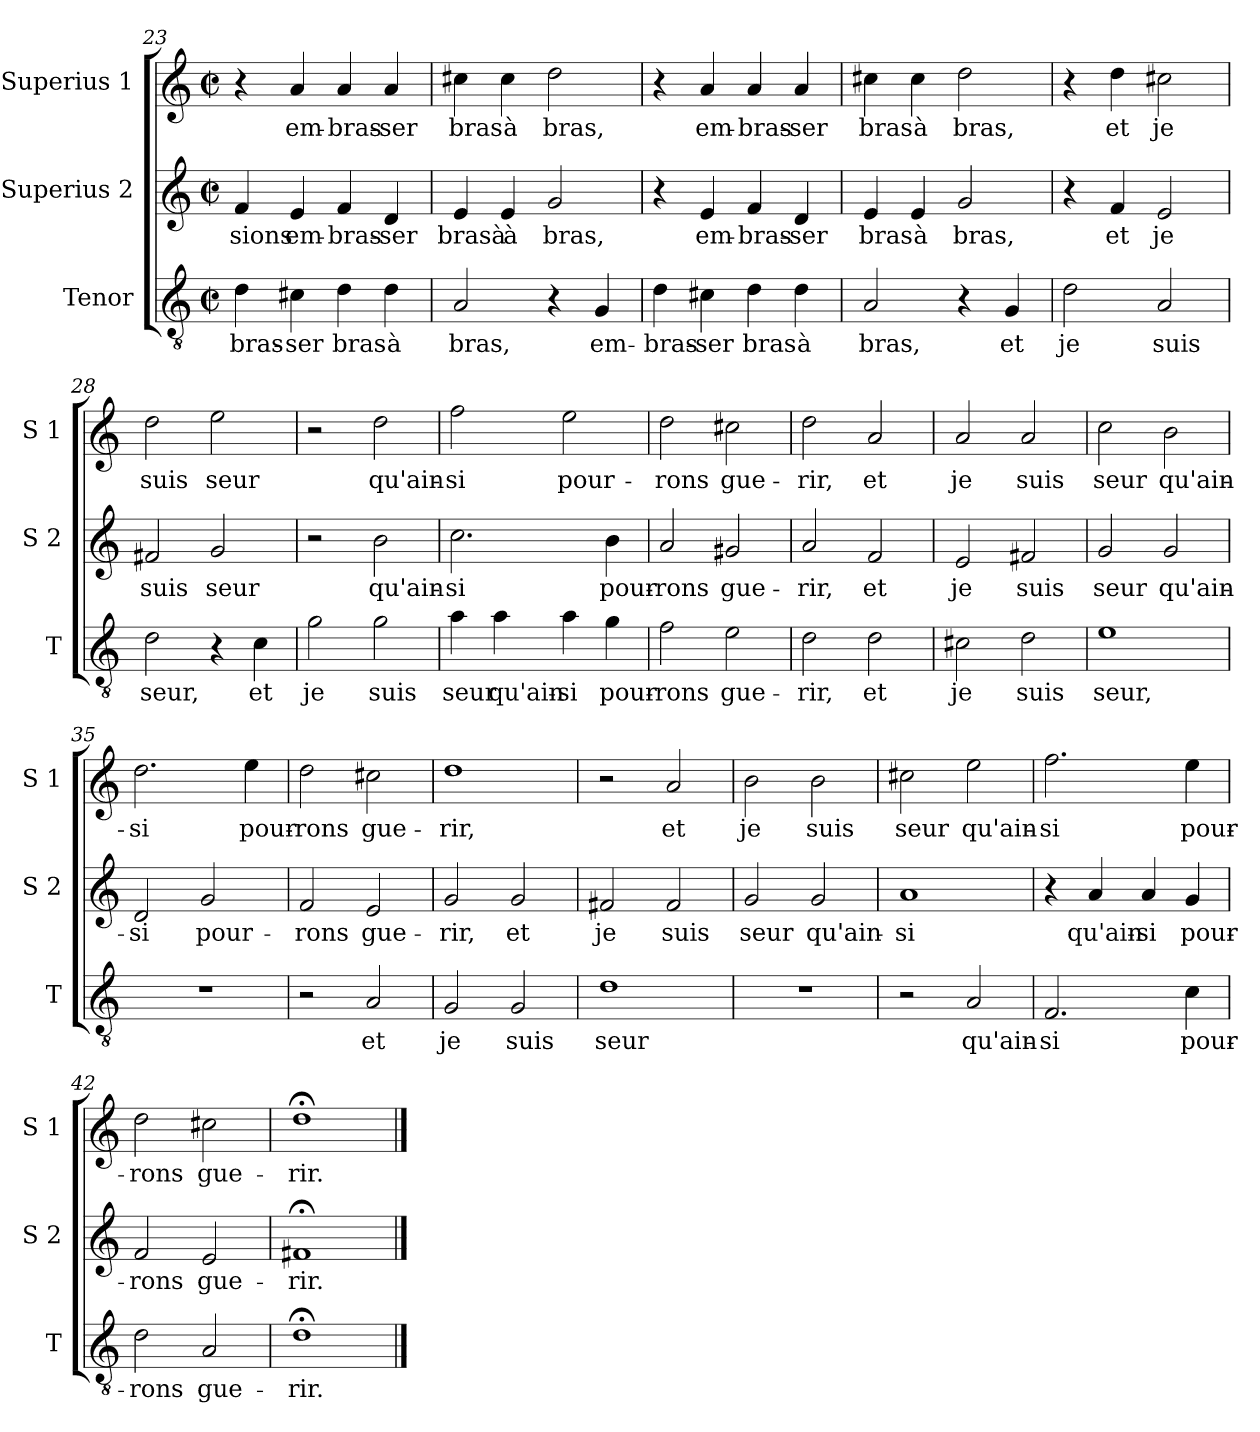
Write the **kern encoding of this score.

**kern	**text	**kern	**text	**kern	**text
*part3	*part3	*part2	*part2	*part1	*part1
*staff3	*staff3	*staff2	*staff2	*staff1	*staff1
*I"Tenor	*	*I"Superius 2	*	*I"Superius 1	*
*I'T	*	*I'S 2	*	*I'S 1	*
*clefGv2	*	*clefG2	*	*clefG2	*
*k[]	*	*k[]	*	*k[]	*
*C:	*	*C:	*	*C:	*
*M2/2	*	*M2/2	*	*M2/2	*
*met(c|)	*	*met(c|)	*	*met(c|)	*
=23	=23	=23	=23	=23	=23
!	!LO:LY:b	!	!LO:LY:b	!	!
4d\	-bras-	4f/	-sions	4r	.
!	!LO:LY:b	!	!LO:LY:b	!	!LO:LY:b
4c#X\	-ser	4e/	em-	4a/	em-
!	!LO:LY:b	!	!LO:LY:b	!	!LO:LY:b
4d\	bras	4f/	-bras-	4a/	-bras-
!	!LO:LY:b	!	!LO:LY:b	!	!LO:LY:b
4d\	à	4d/	-ser	4a/	-ser
=24	=24	=24	=24	=24	=24
!	!LO:LY:b	!	!LO:LY:b	!	!LO:LY:b
2A/	bras,	4e/	brasà	4cc#X\	bras
!	!	!	!LO:LY:b	!	!LO:LY:b
.	.	4e/	à	4cc#\	à
!	!	!	!LO:LY:b	!	!LO:LY:b
4r	.	2g/	bras,	2dd\	bras,
!	!LO:LY:b	!	!	!	!
4G/	em-	.	.	.	.
!!LO:LB:g=z
=25	=25	=25	=25	=25	=25
!	!LO:LY:b	!	!	!	!
4d\	-bras-	4r	.	4r	.
!	!LO:LY:b	!	!LO:LY:b	!	!LO:LY:b
4c#X\	-ser	4e/	em-	4a/	em-
!	!LO:LY:b	!	!LO:LY:b	!	!LO:LY:b
4d\	bras	4f/	-bras-	4a/	-bras-
!	!LO:LY:b	!	!LO:LY:b	!	!LO:LY:b
4d\	à	4d/	-ser	4a/	-ser
=26	=26	=26	=26	=26	=26
!	!LO:LY:b	!	!LO:LY:b	!	!LO:LY:b
2A/	bras,	4e/	bras	4cc#X\	bras
!	!	!	!LO:LY:b	!	!LO:LY:b
.	.	4e/	à	4cc#\	à
!	!	!	!LO:LY:b	!	!LO:LY:b
4r	.	2g/	bras,	2dd\	bras,
!	!LO:LY:b	!	!	!	!
4G/	et	.	.	.	.
=27	=27	=27	=27	=27	=27
!	!LO:LY:b	!	!	!	!
2d\	je	4r	.	4r	.
!	!	!	!LO:LY:b	!	!LO:LY:b
.	.	4f/	et	4dd\	et
!	!LO:LY:b	!	!LO:LY:b	!	!LO:LY:b
2A/	suis	2e/	je	2cc#X\	je
=28	=28	=28	=28	=28	=28
!	!LO:LY:b	!	!LO:LY:b	!	!LO:LY:b
2d\	seur,	2f#X/	suis	2dd\	suis
!	!	!	!LO:LY:b	!	!LO:LY:b
4r	.	2g/	seur	2ee\	seur
!	!LO:LY:b	!	!	!	!
4c\	et	.	.	.	.
=29	=29	=29	=29	=29	=29
!	!LO:LY:b	!	!	!	!
2g\	je	2r	.	2r	.
!	!LO:LY:b	!	!LO:LY:b	!	!LO:LY:b
2g\	suis	2b\	qu'ain-	2dd\	qu'ain-
!!LO:LB:g=z
=30	=30	=30	=30	=30	=30
!	!LO:LY:b	!	!LO:LY:b	!	!LO:LY:b
4a\	seur	2.cc\	-si	2ff\	-si
!	!LO:LY:b	!	!	!	!
4a\	qu'ain-	.	.	.	.
!	!LO:LY:b	!	!	!	!LO:LY:b
4a\	-si	.	.	2ee\	pour-
!	!LO:LY:b	!	!LO:LY:b	!	!
4g\	pour-	4b\	pour-	.	.
=31	=31	=31	=31	=31	=31
!	!LO:LY:b	!	!LO:LY:b	!	!LO:LY:b
2f\	-rons	2a/	-rons	2dd\	-rons
!	!LO:LY:b	!	!LO:LY:b	!	!LO:LY:b
2e\	gue-	2g#X/	gue-	2cc#X\	gue-
=32	=32	=32	=32	=32	=32
!	!LO:LY:b	!	!LO:LY:b	!	!LO:LY:b
2d\	-rir,	2a/	-rir,	2dd\	-rir,
!	!LO:LY:b	!	!LO:LY:b	!	!LO:LY:b
2d\	et	2f/	et	2a/	et
=33	=33	=33	=33	=33	=33
!	!LO:LY:b	!	!LO:LY:b	!	!LO:LY:b
2c#X\	je	2e/	je	2a/	je
!	!LO:LY:b	!	!LO:LY:b	!	!LO:LY:b
2d\	suis	2f#X/	suis	2a/	suis
=34	=34	=34	=34	=34	=34
!	!LO:LY:b	!	!LO:LY:b	!	!LO:LY:b
1e	seur,	2g/	seur	2cc\	seur
!	!	!	!LO:LY:b	!	!LO:LY:b
.	.	2g/	qu'ain-	2b\	qu'ain-
!!LO:PB:g=z
=35	=35	=35	=35	=35	=35
!	!	!	!LO:LY:b	!	!LO:LY:b
1r	.	2d/	-si	2.dd\	-si
!	!	!	!LO:LY:b	!	!
.	.	2g/	pour-	.	.
!	!	!	!	!	!LO:LY:b
.	.	.	.	4ee\	pour-
=36	=36	=36	=36	=36	=36
!	!	!	!LO:LY:b	!	!LO:LY:b
2r	.	2f/	-rons	2dd\	-rons
!	!LO:LY:b	!	!LO:LY:b	!	!LO:LY:b
2A/	et	2e/	gue-	2cc#X\	gue-
=37	=37	=37	=37	=37	=37
!	!LO:LY:b	!	!LO:LY:b	!	!LO:LY:b
2G/	je	2g/	-rir,	1dd	-rir,
!	!LO:LY:b	!	!LO:LY:b	!	!
2G/	suis	2g/	et	.	.
=38	=38	=38	=38	=38	=38
!	!LO:LY:b	!	!LO:LY:b	!	!
1d	seur	2f#X/	je	2r	.
!	!	!	!LO:LY:b	!	!LO:LY:b
.	.	2f#/	suis	2a/	et
=39	=39	=39	=39	=39	=39
!	!	!	!LO:LY:b	!	!LO:LY:b
1r	.	2g/	seur	2b\	je
!	!	!	!LO:LY:b	!	!LO:LY:b
.	.	2g/	qu'ain-	2b\	suis
!!LO:LB:g=z
=40	=40	=40	=40	=40	=40
!	!	!	!LO:LY:b	!	!LO:LY:b
2r	.	1a	-si	2cc#X\	seur
!	!LO:LY:b	!	!	!	!LO:LY:b
2A/	qu'ain-	.	.	2ee\	qu'ain-
=41	=41	=41	=41	=41	=41
!	!LO:LY:b	!	!	!	!LO:LY:b
2.F/	-si	4r	.	2.ff\	-si
!	!	!	!LO:LY:b	!	!
.	.	4a/	qu'ain-	.	.
!	!	!	!LO:LY:b	!	!
.	.	4a/	-si	.	.
!	!LO:LY:b	!	!LO:LY:b	!	!LO:LY:b
4c\	pour-	4g/	pour-	4ee\	pour-
=42	=42	=42	=42	=42	=42
!	!LO:LY:b	!	!LO:LY:b	!	!LO:LY:b
2d\	-rons	2f/	-rons	2dd\	-rons
!	!LO:LY:b	!	!LO:LY:b	!	!LO:LY:b
2A/	gue-	2e/	gue-	2cc#X\	gue-
=43	=43	=43	=43	=43	=43
!	!LO:LY:b	!	!LO:LY:b	!	!LO:LY:b
1d;<	-rir.	1f#X;<	-rir.	1dd;<	-rir.
==	==	==	==	==	==
*-	*-	*-	*-	*-	*-
